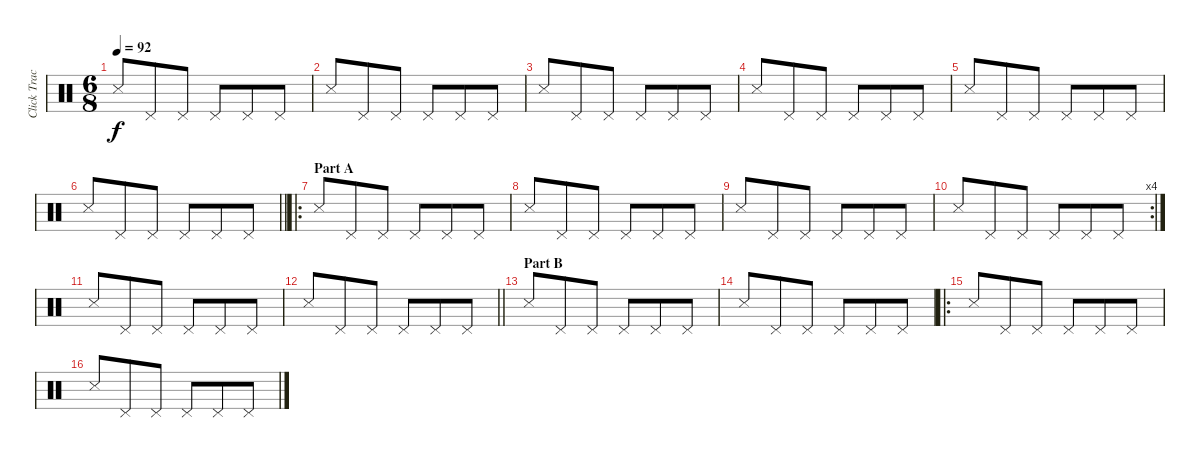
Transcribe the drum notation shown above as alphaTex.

\track ("Click Track" "Click Trac") {instrument percussion}
\staff {score}
\articulation defaults
\ts (6 8)
\tempo 92
\clef neutral
\ks c "Snare (side stick) 3".8{dy f} "Pedal Hi-Hat (hit)".8 "Pedal Hi-Hat (hit)".8 "Pedal Hi-Hat (hit)".8 "Pedal Hi-Hat (hit)".8 "Pedal Hi-Hat (hit)".8
|
"Snare (side stick) 3".8 "Pedal Hi-Hat (hit)".8 "Pedal Hi-Hat (hit)".8 "Pedal Hi-Hat (hit)".8 "Pedal Hi-Hat (hit)".8 "Pedal Hi-Hat (hit)".8 |
"Snare (side stick) 3".8 "Pedal Hi-Hat (hit)".8 "Pedal Hi-Hat (hit)".8 "Pedal Hi-Hat (hit)".8 "Pedal Hi-Hat (hit)".8 "Pedal Hi-Hat (hit)".8 |
"Snare (side stick) 3".8 "Pedal Hi-Hat (hit)".8 "Pedal Hi-Hat (hit)".8 "Pedal Hi-Hat (hit)".8 "Pedal Hi-Hat (hit)".8 "Pedal Hi-Hat (hit)".8 |
"Snare (side stick) 3".8 "Pedal Hi-Hat (hit)".8 "Pedal Hi-Hat (hit)".8 "Pedal Hi-Hat (hit)".8 "Pedal Hi-Hat (hit)".8 "Pedal Hi-Hat (hit)".8 |
\barLineRight lightlight "Snare (side stick) 3".8 "Pedal Hi-Hat (hit)".8 "Pedal Hi-Hat (hit)".8 "Pedal Hi-Hat (hit)".8 "Pedal Hi-Hat (hit)".8 "Pedal Hi-Hat (hit)".8
|
\ro
\section ("" "Part A")
"Snare (side stick) 3".8 "Pedal Hi-Hat (hit)".8 "Pedal Hi-Hat (hit)".8 "Pedal Hi-Hat (hit)".8 "Pedal Hi-Hat (hit)".8 "Pedal Hi-Hat (hit)".8 |
"Snare (side stick) 3".8 "Pedal Hi-Hat (hit)".8 "Pedal Hi-Hat (hit)".8 "Pedal Hi-Hat (hit)".8 "Pedal Hi-Hat (hit)".8 "Pedal Hi-Hat (hit)".8 |
"Snare (side stick) 3".8 "Pedal Hi-Hat (hit)".8 "Pedal Hi-Hat (hit)".8 "Pedal Hi-Hat (hit)".8 "Pedal Hi-Hat (hit)".8 "Pedal Hi-Hat (hit)".8 |
\rc 4 "Snare (side stick) 3".8 "Pedal Hi-Hat (hit)".8 "Pedal Hi-Hat (hit)".8 "Pedal Hi-Hat (hit)".8 "Pedal Hi-Hat (hit)".8 "Pedal Hi-Hat (hit)".8
|
"Snare (side stick) 3".8 "Pedal Hi-Hat (hit)".8 "Pedal Hi-Hat (hit)".8 "Pedal Hi-Hat (hit)".8 "Pedal Hi-Hat (hit)".8 "Pedal Hi-Hat (hit)".8 |
\barLineRight lightlight "Snare (side stick) 3".8 "Pedal Hi-Hat (hit)".8 "Pedal Hi-Hat (hit)".8 "Pedal Hi-Hat (hit)".8 "Pedal Hi-Hat (hit)".8 "Pedal Hi-Hat (hit)".8
|
\section ("" "Part B")
"Snare (side stick) 3".8 "Pedal Hi-Hat (hit)".8 "Pedal Hi-Hat (hit)".8 "Pedal Hi-Hat (hit)".8 "Pedal Hi-Hat (hit)".8 "Pedal Hi-Hat (hit)".8 |
"Snare (side stick) 3".8 "Pedal Hi-Hat (hit)".8 "Pedal Hi-Hat (hit)".8 "Pedal Hi-Hat (hit)".8 "Pedal Hi-Hat (hit)".8 "Pedal Hi-Hat (hit)".8 |
\ro "Snare (side stick) 3".8 "Pedal Hi-Hat (hit)".8 "Pedal Hi-Hat (hit)".8 "Pedal Hi-Hat (hit)".8 "Pedal Hi-Hat (hit)".8 "Pedal Hi-Hat (hit)".8
|
"Snare (side stick) 3".8 "Pedal Hi-Hat (hit)".8 "Pedal Hi-Hat (hit)".8 "Pedal Hi-Hat (hit)".8 "Pedal Hi-Hat (hit)".8 "Pedal Hi-Hat (hit)".8
